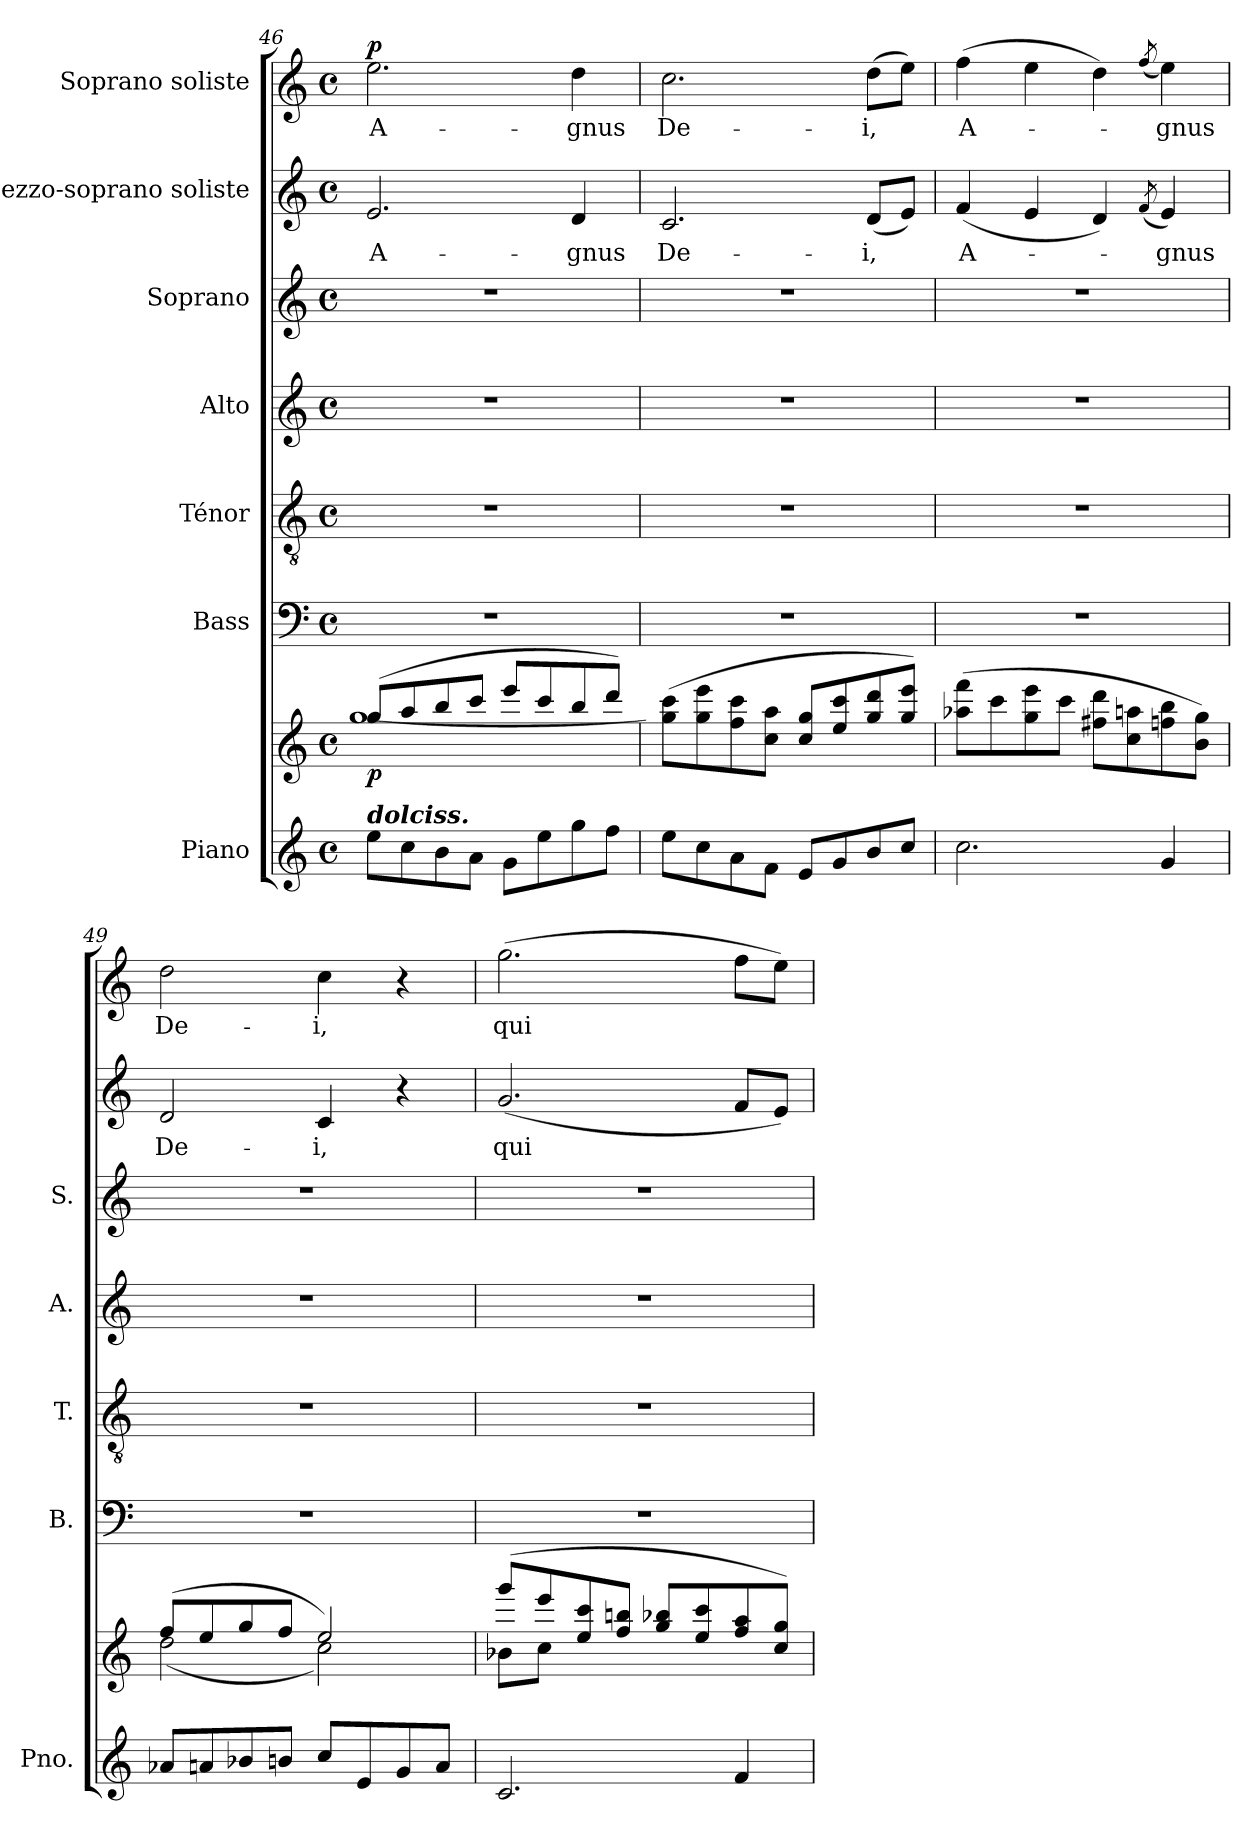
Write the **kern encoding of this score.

**kern	**kern	**dynam	**kern	**kern	**kern	**kern	**kern	**text	**kern	**text	**dynam
*part7	*part7	*part7	*part6	*part5	*part4	*part3	*part2	*part2	*part1	*part1	*part1
*staff8	*staff7	*staff7/8	*staff6	*staff5	*staff4	*staff3	*staff2	*staff2	*staff1	*staff1	*staff1
*I"Piano	*	*	*I"Bass	*I"Ténor	*I"Alto	*I"Soprano	*I"Mezzo-soprano soliste	*	*I"Soprano soliste	*	*
*I'Pno.	*	*	*I'B.	*I'T.	*I'A.	*I'S.	*	*	*	*	*
!!LO:LB:g=z
*clefG2	*clefG2	*	*clefF4	*clefGv2	*clefG2	*clefG2	*clefG2	*	*clefG2	*	*
*k[]	*k[]	*	*k[]	*k[]	*k[]	*k[]	*k[]	*	*k[]	*	*
*M4/4	*M4/4	*	*M4/4	*M4/4	*M4/4	*M4/4	*M4/4	*	*M4/4	*	*
*met(c)	*met(c)	*	*met(c)	*met(c)	*met(c)	*met(c)	*met(c)	*	*met(c)	*	*
=46	=46	=46	=46	=46	=46	=46	=46	=46	=46	=46	=46
*	*^	*	*	*	*	*	*	*	*	*	*
!LO:TX:a:Bi:t=dolciss.	!	!	!	!	!	!	!	!	!	!	!	!
!	!	!	!LO:DY:b	!	!	!	!	!	!	!	!	!LO:DY:a
8ee\L	(8gg/L	[1gg	p	1r	1r	1r	1r	2.e/	A-	2.ee\	A-	p
8cc\	8aa/	.	.	.	.	.	.	.	.	.	.	.
8b\	8bb/	.	.	.	.	.	.	.	.	.	.	.
8a\J	8ccc/J	.	.	.	.	.	.	.	.	.	.	.
8g\L	8eee/L	.	.	.	.	.	.	.	.	.	.	.
8ee\	8ccc/	.	.	.	.	.	.	.	.	.	.	.
8gg\	8bb/	.	.	.	.	.	.	4d/	-gnus	4dd\	-gnus	.
8ff\J	8ddd/J)	.	.	.	.	.	.	.	.	.	.	.
=47	=47	=47	=47	=47	=47	=47	=47	=47	=47	=47	=47	=47
8ee\L	(>8gg\ 8ccc\L	4gg/yy]	.	1r	1r	1r	1r	2.c/	De-	2.cc\	De-	.
8cc\	8gg\ 8eee\	.	.	.	.	.	.	.	.	.	.	.
8a\	8ff\ 8ccc\	2.ryy	.	.	.	.	.	.	.	.	.	.
8f\J	8cc\ 8aa\J	.	.	.	.	.	.	.	.	.	.	.
8e/L	8cc/ 8gg/L	.	.	.	.	.	.	.	.	.	.	.
8g/	8ee/ 8ccc/	.	.	.	.	.	.	.	.	.	.	.
8b/	8gg/ 8ddd/	.	.	.	.	.	.	(8d/L	-i,	(8dd\L	-i,	.
8cc/J	8gg/ 8eee/J)	.	.	.	.	.	.	8e/J)	.	8ee\J)	.	.
*	*v	*v	*	*	*	*	*	*	*	*	*	*
=48	=48	=48	=48	=48	=48	=48	=48	=48	=48	=48	=48
2.cc\	(>8aa-X\ 8fff\L	.	1r	1r	1r	1r	(>4f/	A-	(4ff\	A-	.
.	8ccc\	.	.	.	.	.	.	.	.	.	.
.	8gg\ 8eee\	.	.	.	.	.	4e/	.	4ee\	.	.
.	8ccc\J	.	.	.	.	.	.	.	.	.	.
.	8ff#X\ 8ddd\L	.	.	.	.	.	4d/)	.	4dd\)	.	.
.	8cc\ 8aan\	.	.	.	.	.	.	.	.	.	.
.	.	.	.	.	.	.	(8qf/	.	(8qff/	.	.
4g/	8ffn\ 8bb\	.	.	.	.	.	4e/)	-gnus	4ee\)	-gnus	.
.	8b\ 8gg\J)	.	.	.	.	.	.	.	.	.	.
=49	=49	=49	=49	=49	=49	=49	=49	=49	=49	=49	=49
*	*^	*	*	*	*	*	*	*	*	*	*
8a-X/L	(8ff/L	(2dd\	.	1r	1r	1r	1r	2d/	De-	2dd\	De-	.
8an/	8ee/	.	.	.	.	.	.	.	.	.	.	.
8b-X/	8gg/	.	.	.	.	.	.	.	.	.	.	.
8bn/J	8ff/J	.	.	.	.	.	.	.	.	.	.	.
8cc/L	2ee/)	2cc\)	.	.	.	.	.	4c/	-i,	4cc\	-i,	.
8e/	.	.	.	.	.	.	.	.	.	.	.	.
8g/	.	.	.	.	.	.	.	4r	.	4r	.	.
8a/J	.	.	.	.	.	.	.	.	.	.	.	.
=50	=50	=50	=50	=50	=50	=50	=50	=50	=50	=50	=50	=50
2.c/	(8ggg/L	8b-X\L	.	1r	1r	1r	1r	(2.g/	qui	(2.gg\	qui	.
.	8eee/	8cc\J	.	.	.	.	.	.	.	.	.	.
.	8ee/ 8ccc/	2.ryy	.	.	.	.	.	.	.	.	.	.
.	8ff/ 8bbn/J	.	.	.	.	.	.	.	.	.	.	.
.	8gg/ 8bb-X/L	.	.	.	.	.	.	.	.	.	.	.
.	8ee/ 8ccc/	.	.	.	.	.	.	.	.	.	.	.
4f/	8ff/ 8aa/	.	.	.	.	.	.	8f/L	.	8ff\L	.	.
.	8cc/ 8gg/J)	.	.	.	.	.	.	8e/J)	.	8ee\J)	.	.
*	*v	*v	*	*	*	*	*	*	*	*	*	*
=	=	=	=	=	=	=	=	=	=	=	=
*-	*-	*-	*-	*-	*-	*-	*-	*-	*-	*-	*-
